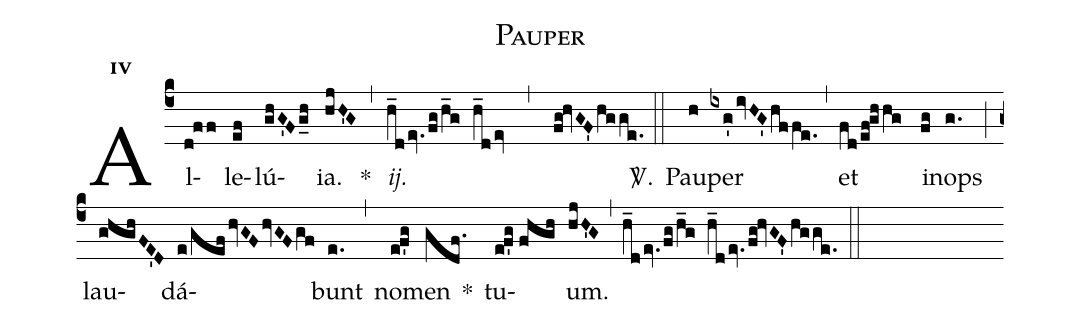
name:Pauper;
mode:4;
office-part:Alleluia;
%%
(c4) Al(d!ff)le(ef)lú(ghG'F/g_h)ia.(hjH'G) *(,) <i>ij.</i>(h_d/ev./fg/h_g h_d/ev,/fg!hvGF'/hgge.) <sp>V/</sp>.(::) Pau(h)per(ixg'/ivHG'/hffe.) (,) et(fd/ef!ghhg) i(fg)nops(g.) (;) lau(ghghFE'D)dá(e/gef/hvGF/hvGF/gf)bunt(e.) (,) no(e!f'g)men(gdf.) *() tu(e!f'g//fhgh)um.(hjH'G) (,) (h_d/ev./fg/h_g h_d/ev./fg!hvGF'/hgge.) (::)
